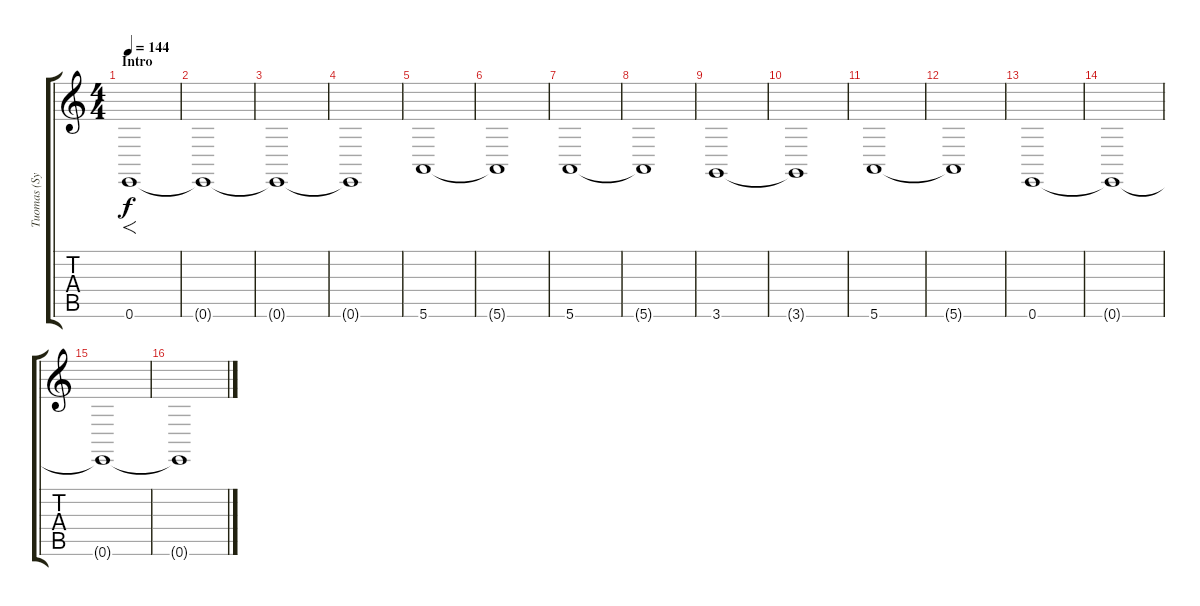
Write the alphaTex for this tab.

\track ("Tuomas (Synth)" "Tuomas (Sy") {instrument stringensemble1}
\staff {score tabs}
\tuning (E4 B3 G3 D3 A2 E2) {hide}
\ts (4 4)
\section ("" "Intro")
\tempo 144
\clef g2
\ks c
0.6.1{f dy f instrument stringensemble1} |
0.6{t}.1 |
0.6{t}.1 |
0.6{t}.1 |
5.6.1 |
5.6{t}.1 |
5.6.1 |
5.6{t}.1 |
3.6.1 |
3.6{t}.1 |
5.6.1 |
5.6{t}.1 |
0.6.1 |
0.6{t}.1 |
0.6{t}.1 |
0.6{t}.1
